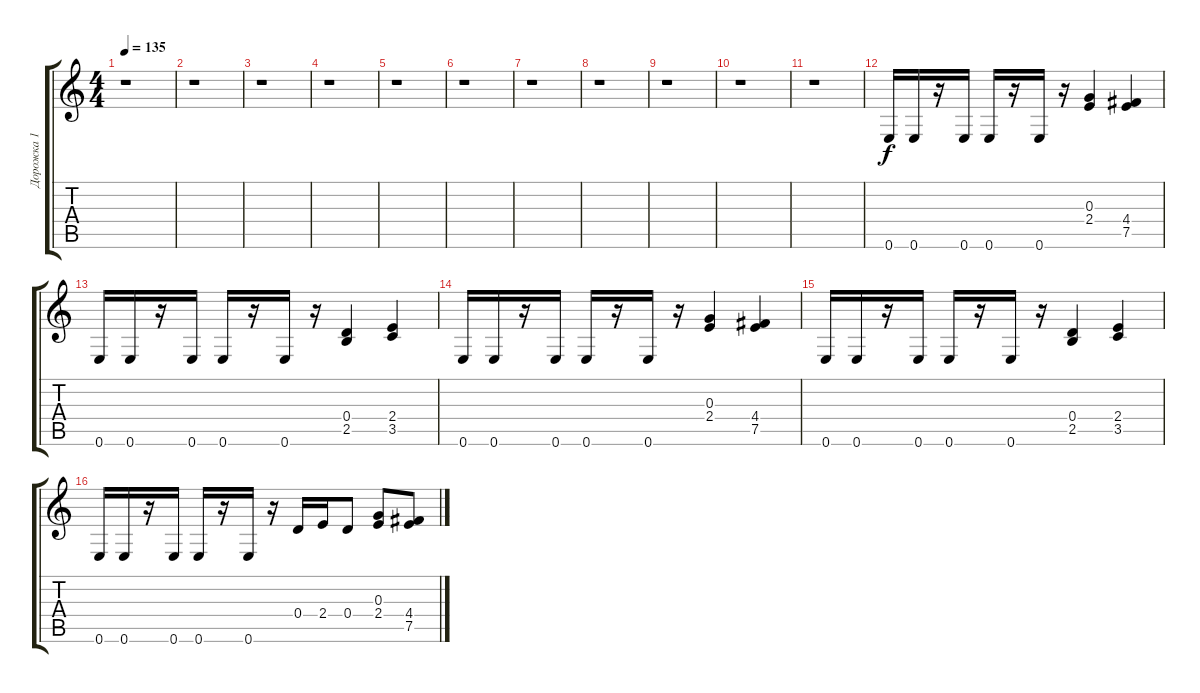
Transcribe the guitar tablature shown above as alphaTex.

\track ("Дорожка 1" "Дорожка 1") {instrument overdrivenguitar}
\staff {score tabs}
\tuning (E4 B3 G3 D3 A2 E2) {hide}
\ts (4 4)
\tempo 135
\clef g2
\ks c
r.1{dy f} |
r.1 |
r.1 |
r.1 |
r.1 |
r.1 |
r.1 |
r.1 |
r.1 |
r.1 |
r.1 |
0.6.16 0.6.16 r.16 0.6.16 0.6.16 r.16 0.6.16 r.16 (0.3 2.4).4 (4.4 7.5).4 |
0.6.16 0.6.16 r.16 0.6.16 0.6.16 r.16 0.6.16 r.16 (0.4 2.5).4 (2.4 3.5).4 |
0.6.16 0.6.16 r.16 0.6.16 0.6.16 r.16 0.6.16 r.16 (0.3 2.4).4 (4.4 7.5).4 |
0.6.16 0.6.16 r.16 0.6.16 0.6.16 r.16 0.6.16 r.16 (0.4 2.5).4 (2.4 3.5).4 |
0.6.16 0.6.16 r.16 0.6.16 0.6.16 r.16 0.6.16 r.16 0.4.16 2.4.16 0.4.8 (0.3 2.4).8 (4.4 7.5).8
